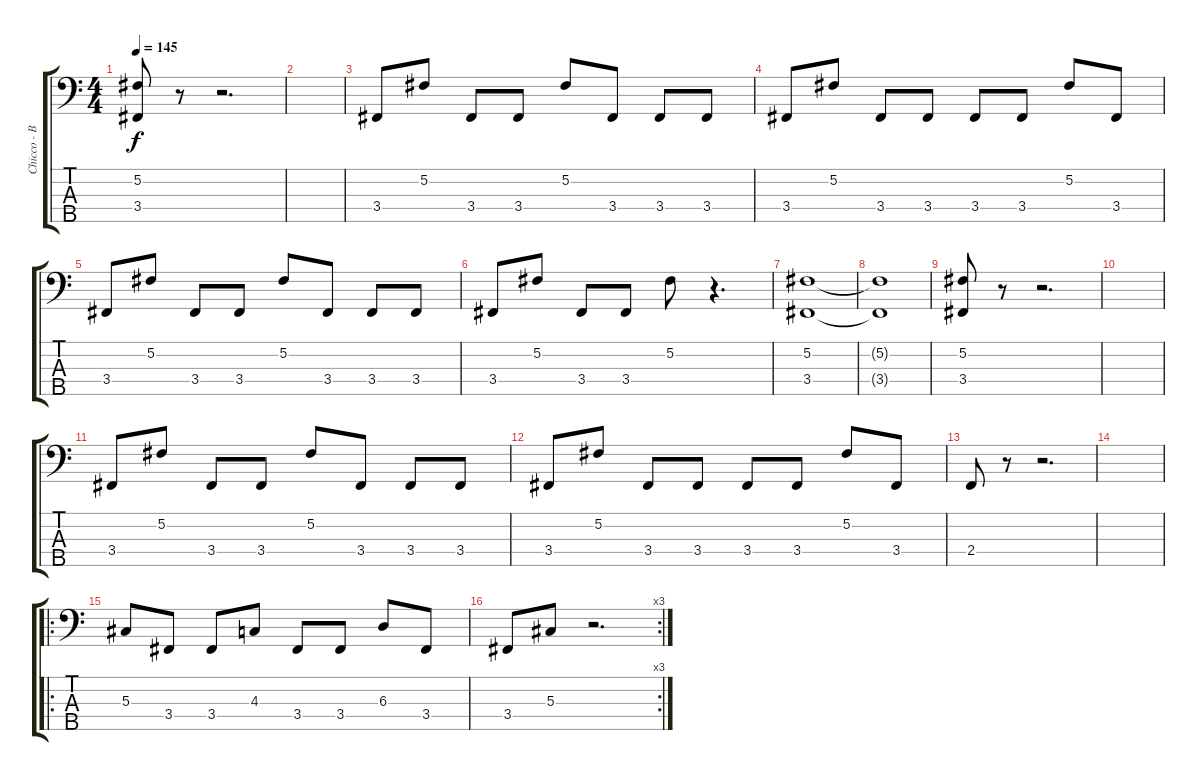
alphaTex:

\track ("Chicco - Bass" "Chicco - B") {instrument fretlessbass}
\staff {score tabs}
\tuning (Gb2 Db2 Ab1 Eb1 Bb0) {hide}
\ts (4 4)
\tempo 145
\clef f4
\ks c
(5.2 3.4).8{dy f} r.8 r.2{d volume 7} |
|
3.4.8{volume 15} 5.2.8 3.4.8 3.4.8 5.2.8 3.4.8 3.4.8 3.4.8 |
3.4.8 5.2.8 3.4.8 3.4.8 3.4.8 3.4.8 5.2.8 3.4.8 |
3.4.8 5.2.8 3.4.8 3.4.8 5.2.8 3.4.8 3.4.8 3.4.8 |
3.4.8 5.2.8 3.4.8 3.4.8 5.2.8 r.4{d} |
(5.2 3.4).1{volume 15} |
(5.2{t} 3.4{t}).1 |
(5.2 3.4).8 r.8 r.2{d volume 7} |
|
3.4.8{volume 16} 5.2.8 3.4.8 3.4.8 5.2.8 3.4.8 3.4.8 3.4.8 |
3.4.8 5.2.8 3.4.8 3.4.8 3.4.8 3.4.8 5.2.8 3.4.8 |
2.4.8{volume 15} r.8 r.2{d} |
|
\ro
5.3.8 3.4.8 3.4.8 4.3.8 3.4.8 3.4.8 6.3.8 3.4.8 |
\rc 3
3.4.8 5.3.8 r.2{d}
